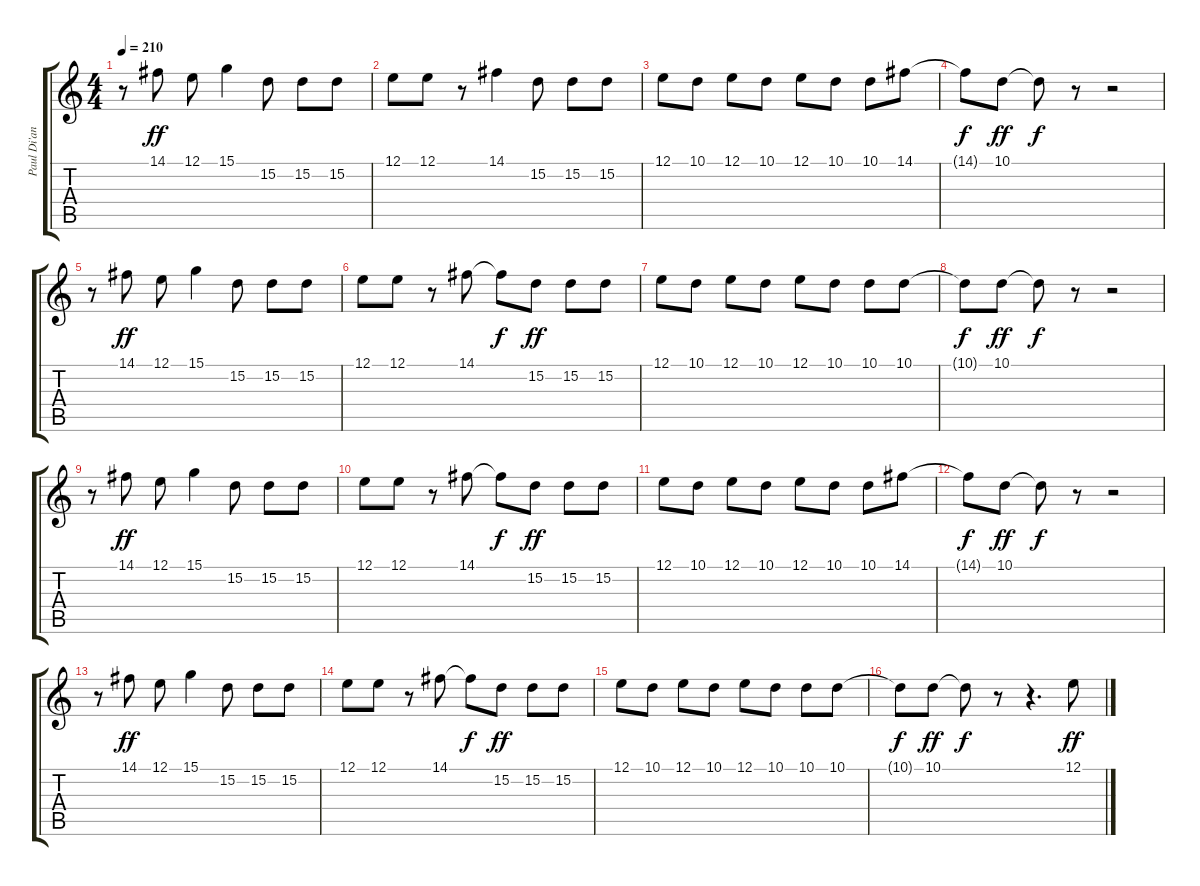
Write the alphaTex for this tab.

\track ("Paul Di'anno" "Paul Di'an") {instrument choiraahs}
\staff {score tabs}
\tuning (E4 B3 G3 D3 A2 E2) {hide}
\ts (4 4)
\tempo 210
\clef g2
\ks c
r.8{dy f} 14.1.8{dy ff} 12.1.8 15.1.4 15.2.8 15.2.8 15.2.8 |
12.1.8 12.1.8 r.8 14.1.4 15.2.8 15.2.8 15.2.8 |
12.1.8 10.1.8 12.1.8 10.1.8 12.1.8 10.1.8 10.1.8 14.1.8 |
14.1{t}.8{dy f} 10.1.8{dy ff} 10.1{t}.8{dy f} r.8 r.2 |
r.8 14.1.8{dy ff} 12.1.8 15.1.4 15.2.8 15.2.8 15.2.8 |
12.1.8 12.1.8 r.8 14.1.8 14.1{t}.8{dy f} 15.2.8{dy ff} 15.2.8 15.2.8 |
12.1.8 10.1.8 12.1.8 10.1.8 12.1.8 10.1.8 10.1.8 10.1.8 |
10.1{t}.8{dy f} 10.1.8{dy ff} 10.1{t}.8{dy f} r.8 r.2 |
r.8 14.1.8{dy ff} 12.1.8 15.1.4 15.2.8 15.2.8 15.2.8 |
12.1.8 12.1.8 r.8 14.1.8 14.1{t}.8{dy f} 15.2.8{dy ff} 15.2.8 15.2.8 |
12.1.8 10.1.8 12.1.8 10.1.8 12.1.8 10.1.8 10.1.8 14.1.8 |
14.1{t}.8{dy f} 10.1.8{dy ff} 10.1{t}.8{dy f} r.8 r.2 |
r.8 14.1.8{dy ff} 12.1.8 15.1.4 15.2.8 15.2.8 15.2.8 |
12.1.8 12.1.8 r.8 14.1.8 14.1{t}.8{dy f} 15.2.8{dy ff} 15.2.8 15.2.8 |
12.1.8 10.1.8 12.1.8 10.1.8 12.1.8 10.1.8 10.1.8 10.1.8 |
10.1{t}.8{dy f} 10.1.8{dy ff} 10.1{t}.8{dy f} r.8 r.4{d} 12.1.8{dy ff}
